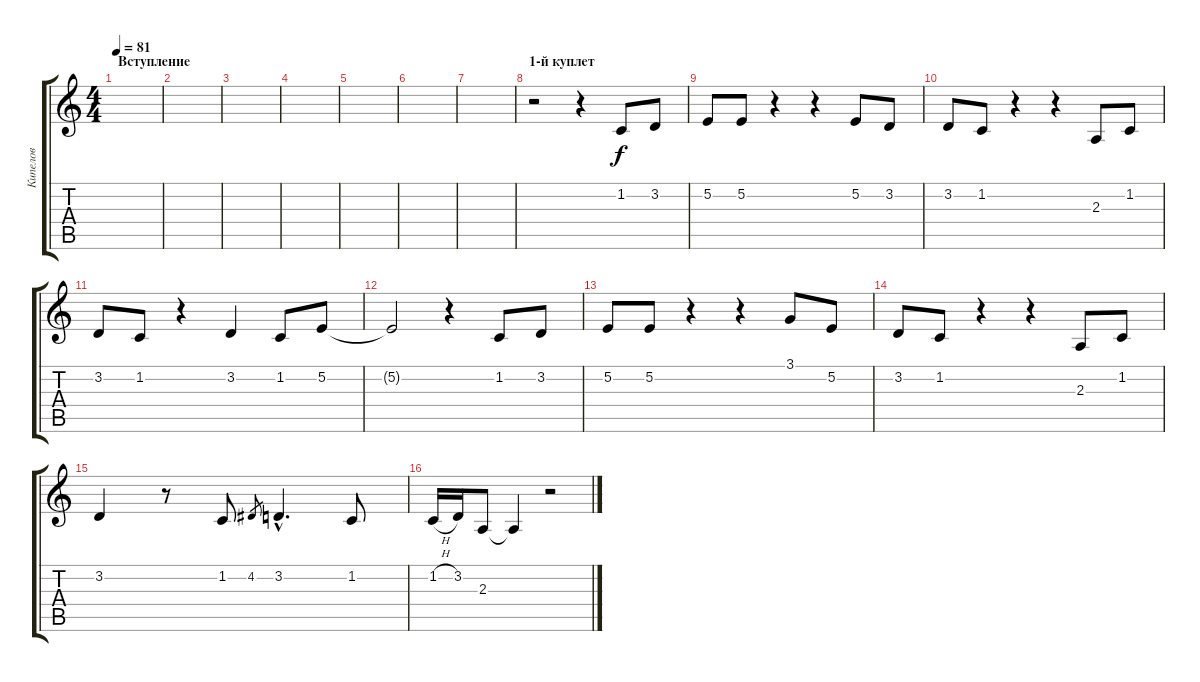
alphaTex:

\track ("Кипелов" "Кипелов") {instrument viola}
\staff {score tabs}
\tuning (E4 B3 G3 D3 A2 E2) {hide}
\ts (4 4)
\section ("" "Вступление")
\tempo 81
\clef g2
\ks c
|
|
|
|
|
|
|
\section ("" "1-й куплет")
r.2 r.4 1.2.8 3.2.8 |
5.2.8 5.2.8 r.4 r.4 5.2.8 3.2.8 |
3.2.8 1.2.8 r.4 r.4 2.3.8 1.2.8 |
3.2.8 1.2.8 r.4 3.2.4 1.2.8 5.2.8 |
5.2{t}.2 r.4 1.2.8 3.2.8 |
5.2.8 5.2.8 r.4 r.4 3.1.8 5.2.8 |
3.2.8 1.2.8 r.4 r.4 2.3.8 1.2.8 |
3.2.4 r.8 1.2.8 4.2.8{gr} 3.2{hac}.4{d} 1.2.8 |
1.2{h}.16 3.2{h}.16 2.3.8 2.3{t}.4 r.2
